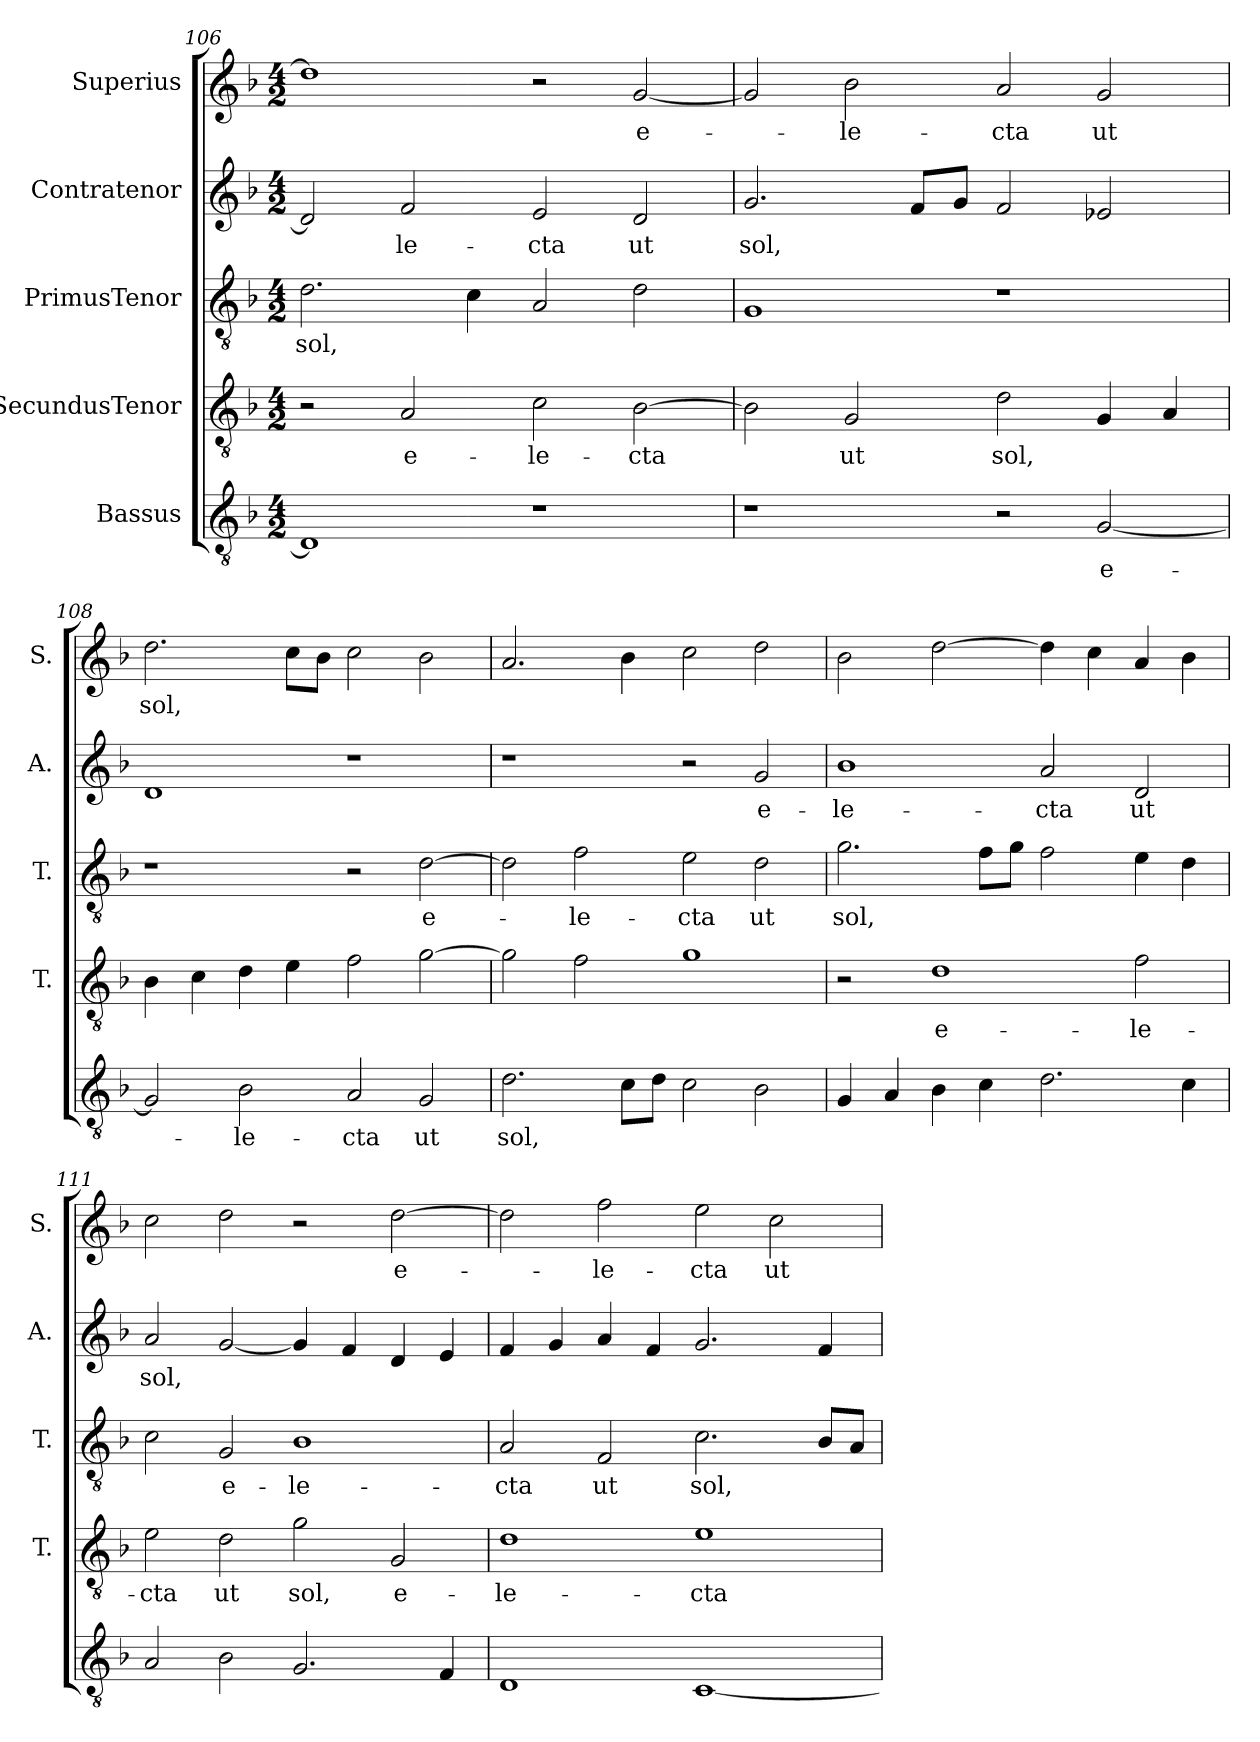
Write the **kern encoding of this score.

**kern	**text	**kern	**text	**kern	**text	**kern	**text	**kern	**text
*part5	*part5	*part4	*part4	*part3	*part3	*part2	*part2	*part1	*part1
*staff5	*staff5	*staff4	*staff4	*staff3	*staff3	*staff2	*staff2	*staff1	*staff1
*I"Bassus	*	*I"SecundusTenor	*	*I"PrimusTenor	*	*I"Contratenor	*	*I"Superius	*
*	*	*I'T.	*	*I'T.	*	*I'A.	*	*I'S.	*
*clefGv2	*	*clefGv2	*	*clefGv2	*	*clefG2	*	*clefG2	*
*ITrd7c12	*	*ITrd7c12	*	*ITrd7c12	*	*	*	*	*
*k[b-]	*	*k[b-]	*	*k[b-]	*	*k[b-]	*	*k[b-]	*
*F:	*	*F:	*	*F:	*	*F:	*	*F:	*
*M4/2	*	*M4/2	*	*M4/2	*	*M4/2	*	*M4/2	*
=106	=106	=106	=106	=106	=106	=106	=106	=106	=106
1DD/]	.	2r	.	2.D\	sol,	2d/]	.	1dd\]	.
.	.	2AA/	e-	.	.	2f/	-le-	.	.
.	.	.	.	4C\	.	.	.	.	.
1r	.	2C\	-le-	2AA/	.	2e/	-cta	2r	.
.	.	[2BB-\	-cta	2D\	.	2d/	ut	[2g/	e-
=107	=107	=107	=107	=107	=107	=107	=107	=107	=107
1r	.	2BB-\]	.	1GG/	.	2.g/	sol,	2g/]	.
.	.	2GG/	ut	.	.	.	.	2b-\	-le-
.	.	.	.	.	.	8f/L	.	.	.
.	.	.	.	.	.	8g/J	.	.	.
2r	.	2D\	sol,	1r	.	2f/	.	2a/	-cta
[2GG/	e-	4GG/	.	.	.	2e-X/	.	2g/	ut
.	.	4AA/	.	.	.	.	.	.	.
=108	=108	=108	=108	=108	=108	=108	=108	=108	=108
2GG/]	.	4BB-\	.	1r	.	1d/	.	2.dd\	sol,
.	.	4C\	.	.	.	.	.	.	.
2BB-\	-le-	4D\	.	.	.	.	.	.	.
.	.	4E\	.	.	.	.	.	8cc\L	.
.	.	.	.	.	.	.	.	8b-\J	.
2AA/	-cta	2F\	.	2r	.	1r	.	2cc\	.
2GG/	ut	[2G\	.	[2D\	e-	.	.	2b-\	.
=109	=109	=109	=109	=109	=109	=109	=109	=109	=109
2.D\	sol,	2G\]	.	2D\]	.	1r	.	2.a/	.
.	.	2F\	.	2F\	-le-	.	.	.	.
8C\L	.	.	.	.	.	.	.	4b-\	.
8D\J	.	.	.	.	.	.	.	.	.
2C\	.	1G\	.	2E\	-cta	2r	.	2cc\	.
2BB-\	.	.	.	2D\	ut	2g/	e-	2dd\	.
=110	=110	=110	=110	=110	=110	=110	=110	=110	=110
4GG/	.	2r	.	2.G\	sol,	1b-\	-le-	2b-\	.
4AA/	.	.	.	.	.	.	.	.	.
4BB-\	.	1D\	e-	.	.	.	.	[2dd\	.
4C\	.	.	.	8F\L	.	.	.	.	.
.	.	.	.	8G\J	.	.	.	.	.
2.D\	.	.	.	2F\	.	2a/	-cta	4dd\]	.
.	.	.	.	.	.	.	.	4cc\	.
.	.	2F\	-le-	4E\	.	2d/	ut	4a/	.
4C\	.	.	.	4D\	.	.	.	4b-\	.
=111	=111	=111	=111	=111	=111	=111	=111	=111	=111
2AA/	.	2E\	-cta	2C\	.	2a/	sol,	2cc\	.
2BB-\	.	2D\	ut	2GG/	e-	[2g/	.	2dd\	.
2.GG/	.	2G\	sol,	1BB-\	-le-	4g/]	.	2r	.
.	.	.	.	.	.	4f/	.	.	.
.	.	2GG/	e-	.	.	4d/	.	[2dd\	e-
4FF/	.	.	.	.	.	4e/	.	.	.
=112	=112	=112	=112	=112	=112	=112	=112	=112	=112
1DD/	.	1D\	-le-	2AA/	-cta	4f/	.	2dd\]	.
.	.	.	.	.	.	4g/	.	.	.
.	.	.	.	2FF/	ut	4a/	.	2ff\	-le-
.	.	.	.	.	.	4f/	.	.	.
[1CC/	.	1E\	-cta	2.C\	sol,	2.g/	.	2ee\	-cta
.	.	.	.	.	.	.	.	2cc\	ut
.	.	.	.	8BB-/L	.	4f/	.	.	.
.	.	.	.	8AA/J	.	.	.	.	.
=	=	=	=	=	=	=	=	=	=
*-	*-	*-	*-	*-	*-	*-	*-	*-	*-
